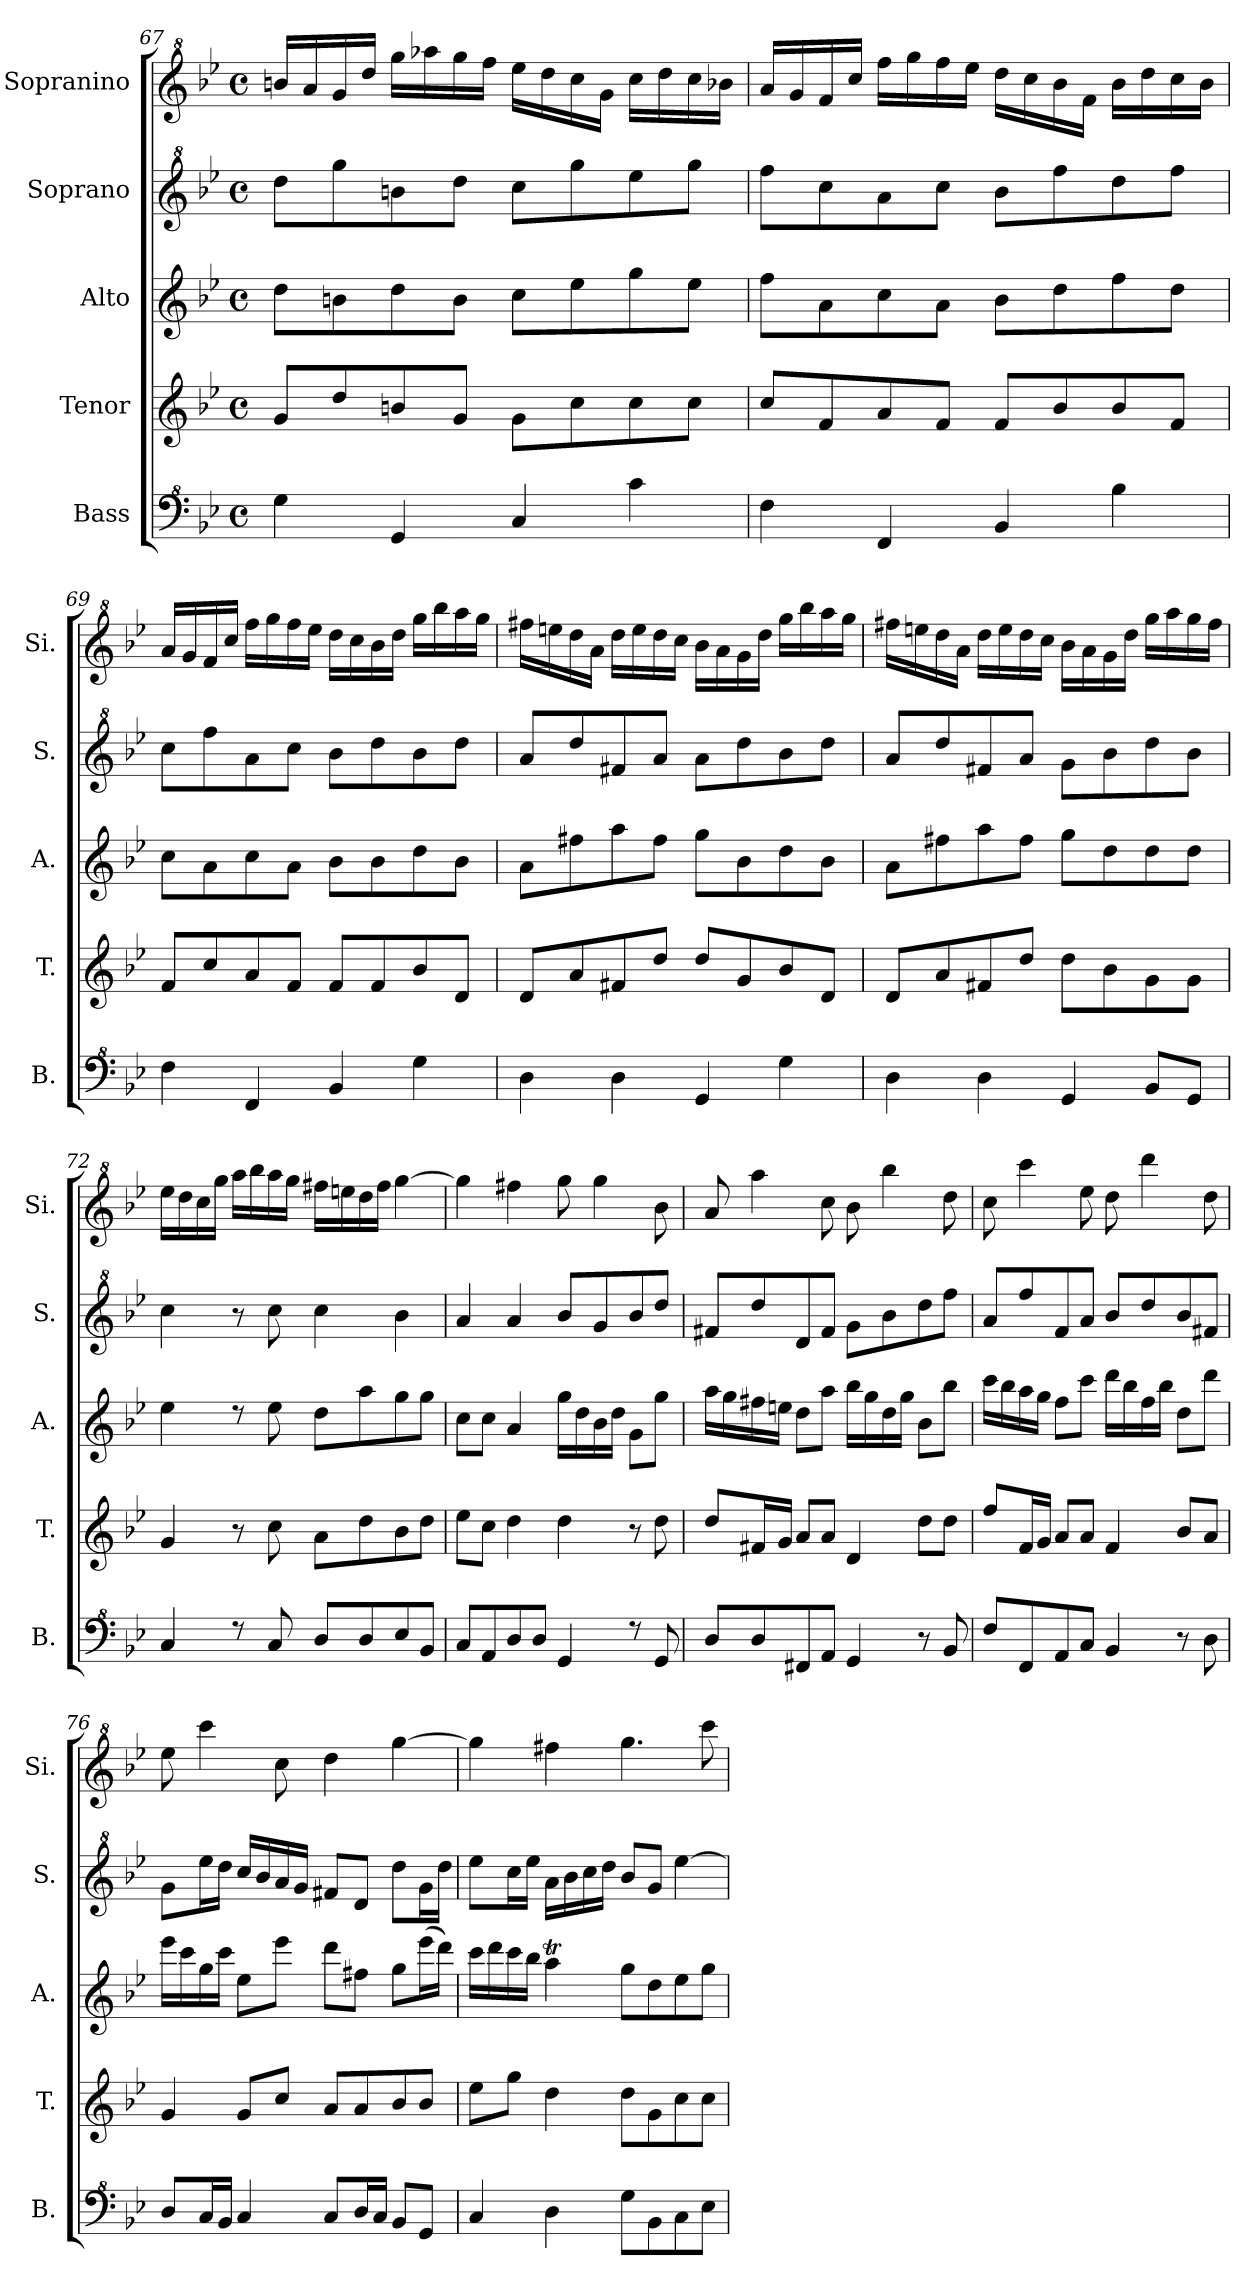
**kern	**kern	**kern	**kern	**kern
*part5	*part4	*part3	*part2	*part1
*staff5	*staff4	*staff3	*staff2	*staff1
*I"Bass	*I"Tenor	*I"Alto	*I"Soprano	*I"Sopranino
*I'B.	*I'T.	*I'A.	*I'S.	*I'Si.
*clefF^4	*clefG2	*clefG2	*clefG^2	*clefG^2
*k[b-e-]	*k[b-e-]	*k[b-e-]	*k[b-e-]	*k[b-e-]
*M4/4	*M4/4	*M4/4	*M4/4	*M4/4
*met(c)	*met(c)	*met(c)	*met(c)	*met(c)
=67	=67	=67	=67	=67
4g\	8g/L	8dd\L	8ddd\L	16bbn/LL
.	.	.	.	16aa/
.	8dd/	8bn\	8ggg\	16gg/
.	.	.	.	16ddd/JJ
4G/	8bn/	8dd\	8bbn\	16ggg\LL
.	.	.	.	16aaa-X\
.	8g/J	8b\J	8ddd\J	16ggg\
.	.	.	.	16fff\JJ
4c/	8g\L	8cc\L	8ccc\L	16eee-\LL
.	.	.	.	16ddd\
.	8cc\	8ee-\	8ggg\	16ccc\
.	.	.	.	16gg\JJ
4cc\	8cc\	8gg\	8eee-\	16ccc\LL
.	.	.	.	16ddd\
.	8cc\J	8ee-\J	8ggg\J	16ccc\
.	.	.	.	16bb-X\JJ
=68	=68	=68	=68	=68
4f\	8cc/L	8ff\L	8fff\L	16aa/LL
.	.	.	.	16gg/
.	8f/	8a\	8ccc\	16ff/
.	.	.	.	16ccc/JJ
4F/	8a/	8cc\	8aa\	16fff\LL
.	.	.	.	16ggg\
.	8f/J	8a\J	8ccc\J	16fff\
.	.	.	.	16eee-\JJ
4B-/	8f/L	8b-\L	8bb-\L	16ddd\LL
.	.	.	.	16ccc\
.	8b-/	8dd\	8fff\	16bb-\
.	.	.	.	16ff\JJ
4b-\	8b-/	8ff\	8ddd\	16bb-\LL
.	.	.	.	16ddd\
.	8f/J	8dd\J	8fff\J	16ccc\
.	.	.	.	16bb-\JJ
!!LO:LB:g=z
=69	=69	=69	=69	=69
4f\	8f/L	8cc\L	8ccc\L	16aa/LL
.	.	.	.	16gg/
.	8cc/	8a\	8fff\	16ff/
.	.	.	.	16ccc/JJ
4F/	8a/	8cc\	8aa\	16fff\LL
.	.	.	.	16ggg\
.	8f/J	8a\J	8ccc\J	16fff\
.	.	.	.	16eee-\JJ
4B-/	8f/L	8b-\L	8bb-\L	16ddd\LL
.	.	.	.	16ccc\
.	8f/	8b-\	8ddd\	16bb-\
.	.	.	.	16ddd\JJ
4g\	8b-/	8dd\	8bb-\	16ggg\LL
.	.	.	.	16bbb-\
.	8d/J	8b-\J	8ddd\J	16aaa\
.	.	.	.	16ggg\JJ
=70	=70	=70	=70	=70
4d\	8d/L	8a\L	8aa/L	16fff#X\LL
.	.	.	.	16eeen\
.	8a/	8ff#X\	8ddd/	16ddd\
.	.	.	.	16aa\JJ
4d\	8f#X/	8aa\	8ff#X/	16ddd\LL
.	.	.	.	16eee\
.	8dd/J	8ff#\J	8aa/J	16ddd\
.	.	.	.	16ccc\JJ
4G/	8dd/L	8gg\L	8aa\L	16bb-\LL
.	.	.	.	16aa\
.	8g/	8b-\	8ddd\	16gg\
.	.	.	.	16ddd\JJ
4g\	8b-/	8dd\	8bb-\	16ggg\LL
.	.	.	.	16bbb-\
.	8d/J	8b-\J	8ddd\J	16aaa\
.	.	.	.	16ggg\JJ
=71	=71	=71	=71	=71
4d\	8d/L	8a\L	8aa/L	16fff#X\LL
.	.	.	.	16eeen\
.	8a/	8ff#X\	8ddd/	16ddd\
.	.	.	.	16aa\JJ
4d\	8f#X/	8aa\	8ff#X/	16ddd\LL
.	.	.	.	16eee\
.	8dd/J	8ff#\J	8aa/J	16ddd\
.	.	.	.	16ccc\JJ
4G/	8dd\L	8gg\L	8gg\L	16bb-\LL
.	.	.	.	16aa\
.	8b-\	8dd\	8bb-\	16gg\
.	.	.	.	16ddd\JJ
8B-/L	8g\	8dd\	8ddd\	16ggg\LL
.	.	.	.	16aaa\
8G/J	8g\J	8dd\J	8bb-\J	16ggg\
.	.	.	.	16fff#\JJ
=72	=72	=72	=72	=72
4c/	4g/	4ee-\	4ccc\	16eee-\LL
.	.	.	.	16ddd\
.	.	.	.	16ccc\
.	.	.	.	16ggg\JJ
8rf	8r	8rdd	8r	16aaa\LL
.	.	.	.	16bbb-\
8c/	8cc\	8ee-\	8ccc\	16aaa\
.	.	.	.	16ggg\JJ
8d/L	8a\L	8dd\L	4ccc\	16fff#X\LL
.	.	.	.	16eeen\
8d/	8dd\	8aa\	.	16ddd\
.	.	.	.	16fff#\JJ
8e-/	8b-\	8gg\	4bb-\	[4ggg\
8B-/J	8dd\J	8gg\J	.	.
=73	=73	=73	=73	=73
8c/L	8ee-\L	8cc\L	4aa/	4ggg\]
8A/	8cc\J	8cc\J	.	.
8d/	4dd\	4a/	4aa/	4fff#X\
8d/J	.	.	.	.
4G/	4dd\	16gg\LL	8bb-/L	8ggg\
.	.	16dd\	.	.
.	.	16b-\	8gg/	4ggg\
.	.	16dd\JJ	.	.
8rf	8r	8g\L	8bb-/	.
8G/	8dd\	8gg\J	8ddd/J	8bb-\
=74	=74	=74	=74	=74
8d/L	8dd/L	16aa\LL	8ff#X/L	8aa/
.	.	16gg\	.	.
8d/	16f#X/L	16ff#X\	8ddd/	4aaa\
.	16g/JJ	16een\JJ	.	.
8F#X/	8a/L	8dd\L	8dd/	.
8A/J	8a/J	8aa\J	8ff#/J	8ccc\
4G/	4d/	16bb-\LL	8gg\L	8bb-\
.	.	16gg\	.	.
.	.	16dd\	8bb-\	4bbb-\
.	.	16gg\JJ	.	.
8r	8dd\L	8b-\L	8ddd\	.
8B-/	8dd\J	8bb-\J	8fff\J	8ddd\
!!LO:PB:g=z
=75	=75	=75	=75	=75
8f/L	8ff/L	16ccc\LL	8aa/L	8ccc\
.	.	16bb-\	.	.
8F/	16f/L	16aa\	8fff/	4cccc\
.	16g/JJ	16gg\JJ	.	.
8A/	8a/L	8ff\L	8ff/	.
8c/J	8a/J	8ccc\J	8aa/J	8eee-\
4B-/	4f/	16ddd\LL	8bb-/L	8ddd\
.	.	16bb-\	.	.
.	.	16ff\	8ddd/	4dddd\
.	.	16bb-\JJ	.	.
8r	8b-/L	8dd\L	8bb-/	.
8d\	8a/J	8ddd\J	8ff#X/J	8ddd\
=76	=76	=76	=76	=76
8d/L	4g/	16eee-\LL	8gg\L	8eee-\
.	.	16ccc\	.	.
16c/L	.	16gg\	16eee-\L	4cccc\
16B-/JJ	.	16ccc\JJ	16ddd\JJ	.
4c/	8g/L	8ee-\L	16ccc/LL	.
.	.	.	16bb-/	.
.	8cc/J	8eee-\J	16aa/	8ccc\
.	.	.	16gg/JJ	.
8c/L	8a/L	8ddd\L	8ff#X/L	4ddd\
16d/L	8a/	8ff#X\J	8dd/J	.
16c/JJ	.	.	.	.
8B-/L	8b-/	8gg\L	8ddd\L	[4ggg\
8G/J	8b-/J	(>16eee-\L	16gg\L	.
.	.	16ddd\JJ)	16ddd\JJ	.
=77	=77	=77	=77	=77
4c/	8ee-\L	16ccc\LL	8eee-\L	4ggg\]
.	.	16ddd\	.	.
.	8gg\J	16ccc\	16ccc\L	.
.	.	16bb-\JJ	16eee-\JJ	.
4d\	4dd\	4aat\	16aa\LL	4fff#X\
.	.	.	16bb-\	.
.	.	.	16ccc\	.
.	.	.	16ddd\JJ	.
8g\L	8dd\L	8gg\L	8bb-/L	4.ggg\
8B-\	8g\	8dd\	8gg/J	.
8c\	8cc\	8ee-\	[4eee-\	.
8e-\J	8cc\J	8gg\J	.	8cccc\
=	=	=	=	=
*-	*-	*-	*-	*-
